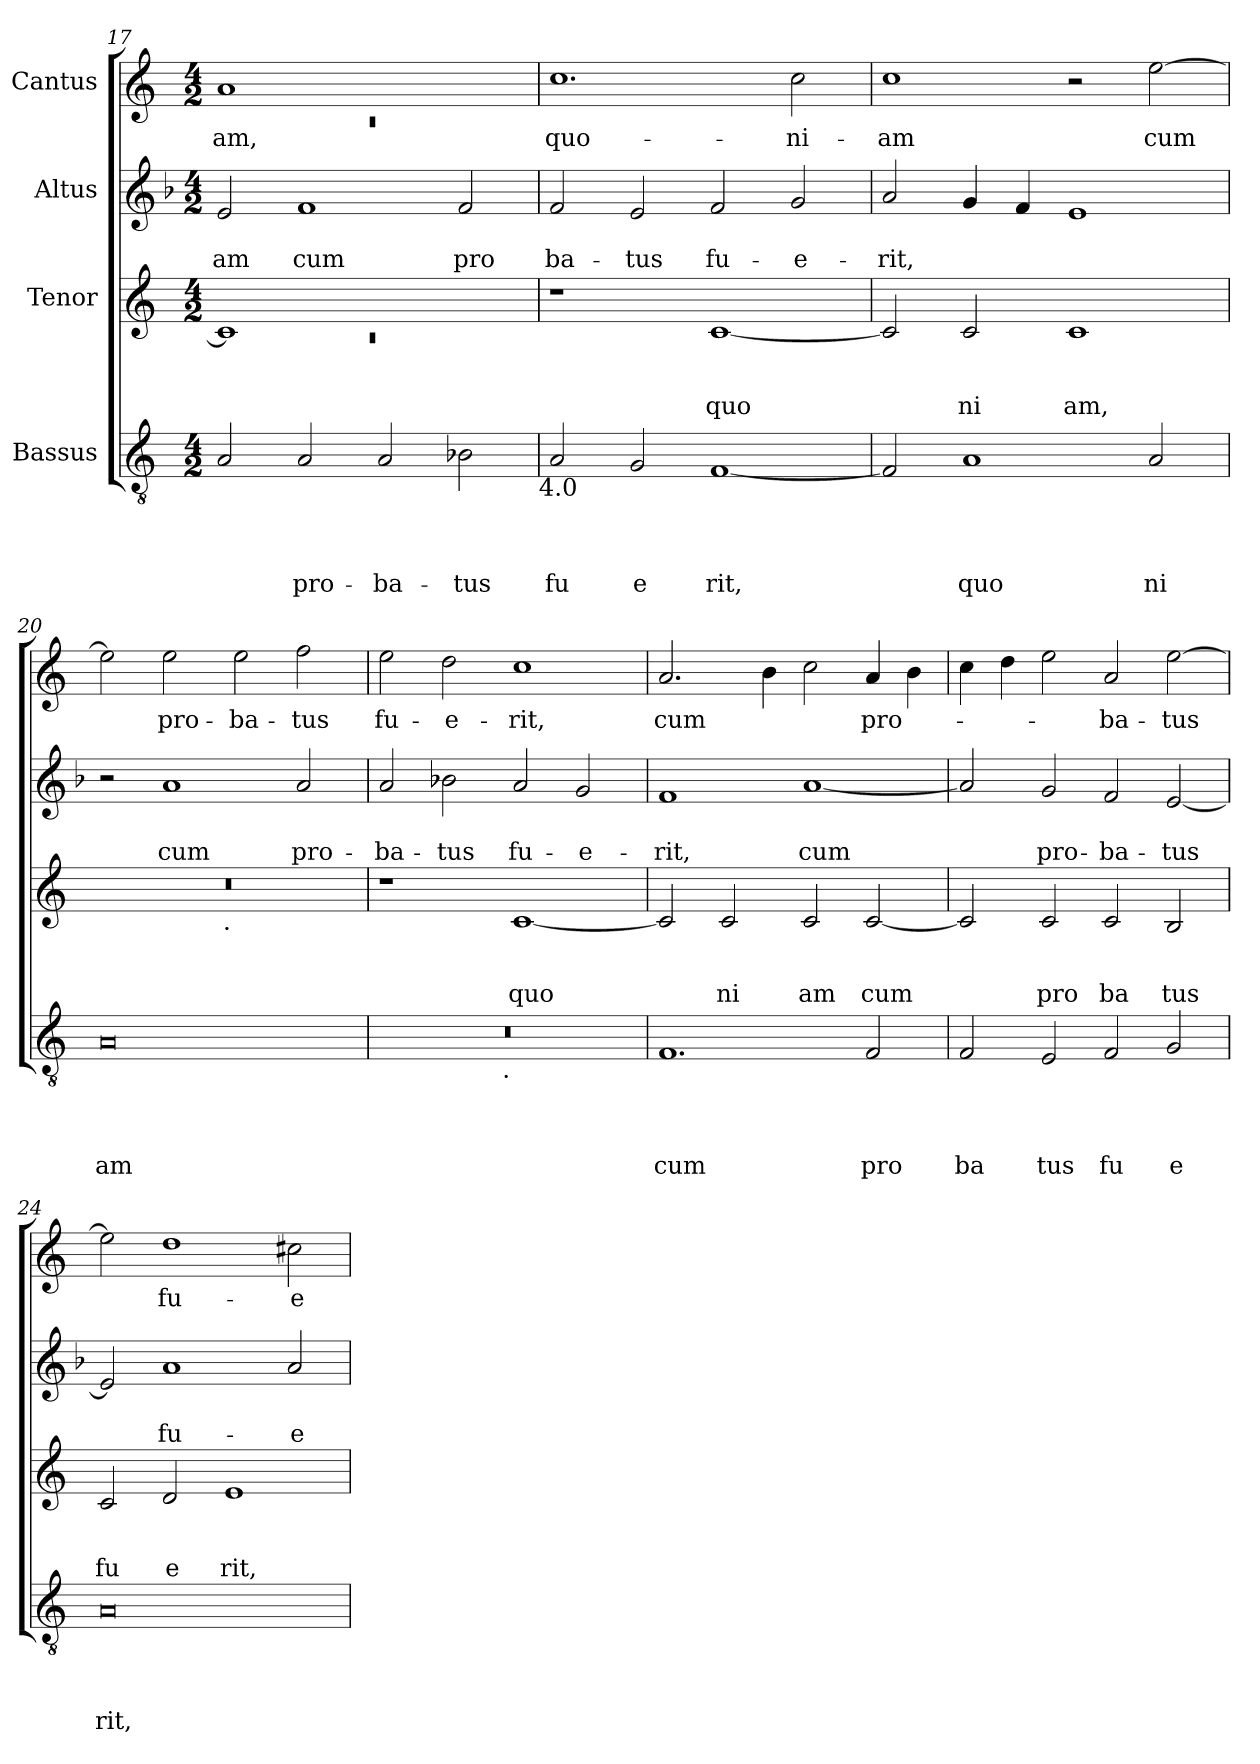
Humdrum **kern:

**kern	**text	**text	**text	**text	**kern	**text	**text	**text	**kern	**text	**text	**kern	**text
*part4	*part4	*part4	*part4	*part4	*part3	*part3	*part3	*part3	*part2	*part2	*part2	*part1	*part1
*staff4	*staff4	*staff4	*staff4	*staff4	*staff3	*staff3	*staff3	*staff3	*staff2	*staff2	*staff2	*staff1	*staff1
*I"Bassus	*	*	*	*	*I"Tenor	*	*	*	*I"Altus	*	*	*I"Cantus	*
*clefGv2	*	*	*	*	*clefG2	*	*	*	*clefG2	*	*	*clefG2	*
*ITrd-3c-5	*	*	*	*	*ITrd-3c-5	*	*	*	*	*	*	*ITrd-3c-5	*
*k[b-]	*	*	*	*	*k[b-]	*	*	*	*k[b-]	*	*	*k[b-]	*
*F:	*	*	*	*	*F:	*	*	*	*F:	*	*	*F:	*
*M4/2	*	*	*	*	*M4/2	*	*	*	*M4/2	*	*	*M4/2	*
=17	=17	=17	=17	=17	=17	=17	=17	=17	=17	=17	=17	=17	=17
*	*	*	*	*	*^	*	*	*	*	*	*	*^	*
!	!	!	!	!	!	!LO:N:vis=1	!	!	!	!	!	!LO:LY:b	!	!LO:N:vis=1	!LO:LY:b
2d/	.	.	.	.	1f]	0rc	.	.	.	2e/	.	am	1dd	0rc	am,
!	!	!	!	!LO:LY:b	!	!	!	!	!	!	!	!LO:LY:b	!	!	!
2d/	.	.	.	pro-	.	.	.	.	.	1f	.	cum	.	.	.
!	!	!	!	!LO:LY:b	!	!	!	!	!	!	!	!	!	!	!
2d/	.	.	.	-ba-	1ryy	.	.	.	.	.	.	.	1ryy	.	.
!	!	!	!	!LO:LY:b	!	!	!	!	!	!	!	!LO:LY:b	!	!	!
2e-X\	.	.	.	-tus	.	.	.	.	.	2f/	.	pro	.	.	.
*	*	*	*	*	*v	*v	*	*	*	*	*	*	*v	*v	*
!LO:TX:b:t=4.0	!	!	!	!	!	!	!	!	!	!	!	!	!
!!LO:PB:g=z
=18	=18	=18	=18	=18	=18	=18	=18	=18	=18	=18	=18	=18	=18
!	!	!	!	!LO:LY:b	!	!	!	!	!	!	!LO:LY:b	!	!LO:LY:b
2d/	.	.	.	fu	1r	.	.	.	2f/	.	ba-	1.ff	quo-
!	!	!	!	!LO:LY:b	!	!	!	!	!	!	!LO:LY:b	!	!
2c/	.	.	.	e	.	.	.	.	2e/	.	-tus	.	.
!	!	!	!	!LO:LY:b	!	!	!	!LO:LY:b	!	!	!LO:LY:b	!	!
[<1B-	.	.	.	rit,	[<1f	.	.	quo	2f/	.	fu-	.	.
!	!	!	!	!	!	!	!	!	!	!	!LO:LY:b	!	!LO:LY:b
.	.	.	.	.	.	.	.	.	2g/	.	-e-	2ff\	-ni-
=19	=19	=19	=19	=19	=19	=19	=19	=19	=19	=19	=19	=19	=19
!	!	!	!	!	!	!	!	!	!	!	!LO:LY:b	!	!LO:LY:b
2B-/]	.	.	.	.	2f/]	.	.	.	2a/	.	-rit,	1ff	-am
!	!	!	!	!LO:LY:b	!	!	!	!LO:LY:b	!	!	!	!	!
1d	.	.	.	quo	2f/	.	.	ni	4g/	.	.	.	.
.	.	.	.	.	.	.	.	.	4f/	.	.	.	.
!	!	!	!	!	!	!	!	!LO:LY:b	!	!	!	!	!
.	.	.	.	.	1f	.	.	am,	1e	.	.	2r	.
!	!	!	!	!LO:LY:b	!	!	!	!	!	!	!	!	!LO:LY:b
2d/	.	.	.	ni	.	.	.	.	.	.	.	[>2aa\	cum
=20	=20	=20	=20	=20	=20	=20	=20	=20	=20	=20	=20	=20	=20
!	!	!	!	!LO:LY:b	!	!	!	!	!	!	!	!	!
*	*	*	*	*	*^	*	*	*	*	*	*	*	*
0d	.	.	.	am	0r	2ryy	.	.	.	2r	.	.	2aa\]	.
!	!	!	!	!	!	!	!	!	!	!	!	!LO:LY:b	!	!LO:LY:b
.	.	.	.	.	.	4...ryy	.	.	.	1a	.	cum	2aa\	pro-
!	!	!	!	!	!	!LO:TX:b:t=.	!	!	!	!	!	!	!	!
.	.	.	.	.	.	1ryy	.	.	.	.	.	.	.	.
!	!	!	!	!	!	!	!	!	!	!	!	!	!	!LO:LY:b
.	.	.	.	.	.	.	.	.	.	.	.	.	2aa\	-ba-
!	!	!	!	!	!	!	!	!	!	!	!	!LO:LY:b	!	!LO:LY:b
.	.	.	.	.	.	.	.	.	.	2a/	.	pro-	2bb-\	-tus
.	.	.	.	.	.	32ryy	.	.	.	.	.	.	.	.
=21	=21	=21	=21	=21	=21	=21	=21	=21	=21	=21	=21	=21	=21	=21
!	!	!	!	!	!	!	!	!	!	!	!	!LO:LY:b	!	!LO:LY:b
*^	*	*	*	*	*v	*v	*	*	*	*	*	*	*	*
0r	2ryy	.	.	.	.	1r	.	.	.	2a/	.	-ba-	2aa\	fu-
!	!	!	!	!	!	!	!	!	!	!	!	!LO:LY:b	!	!LO:LY:b
.	4...ryy	.	.	.	.	.	.	.	.	2b-X\	.	-tus	2gg\	-e-
!	!LO:TX:b:t=.	!	!	!	!	!	!	!	!	!	!	!	!	!
.	1ryy	.	.	.	.	.	.	.	.	.	.	.	.	.
!	!	!	!	!	!	!	!	!	!LO:LY:b	!	!	!LO:LY:b	!	!LO:LY:b
.	.	.	.	.	.	[<1f	.	.	quo	2a/	.	fu-	1ff	-rit,
!	!	!	!	!	!	!	!	!	!	!	!	!LO:LY:b	!	!
.	.	.	.	.	.	.	.	.	.	2g/	.	-e-	.	.
.	32ryy	.	.	.	.	.	.	.	.	.	.	.	.	.
=22	=22	=22	=22	=22	=22	=22	=22	=22	=22	=22	=22	=22	=22	=22
!	!	!	!	!	!LO:LY:b	!	!	!	!	!	!	!LO:LY:b	!	!LO:LY:b
*v	*v	*	*	*	*	*	*	*	*	*	*	*	*	*
1.B-	.	.	.	cum	2f/]	.	.	.	1f	.	-rit,	2.dd/	cum
!	!	!	!	!	!	!	!	!LO:LY:b	!	!	!	!	!
.	.	.	.	.	2f/	.	.	ni	.	.	.	.	.
.	.	.	.	.	.	.	.	.	.	.	.	4ee\	.
!	!	!	!	!	!	!	!	!LO:LY:b	!	!	!LO:LY:b	!	!
.	.	.	.	.	2f/	.	.	am	[<1a	.	cum	2ff\	.
!	!	!	!	!LO:LY:b	!	!	!	!LO:LY:b	!	!	!	!	!LO:LY:b
2B-/	.	.	.	pro	[<2f/	.	.	cum	.	.	.	4dd/	pro-
.	.	.	.	.	.	.	.	.	.	.	.	4ee\	.
=23	=23	=23	=23	=23	=23	=23	=23	=23	=23	=23	=23	=23	=23
!	!	!	!	!LO:LY:b	!	!	!	!	!	!	!	!	!
2B-/	.	.	.	ba	2f/]	.	.	.	2a/]	.	.	4ff\	.
.	.	.	.	.	.	.	.	.	.	.	.	4gg\	.
!	!	!	!	!LO:LY:b	!	!	!	!LO:LY:b	!	!	!LO:LY:b	!	!
2A/	.	.	.	tus	2f/	.	.	pro	2g/	.	pro-	2aa\	.
!	!	!	!	!LO:LY:b	!	!	!	!LO:LY:b	!	!	!LO:LY:b	!	!LO:LY:b
2B-/	.	.	.	fu	2f/	.	.	ba	2f/	.	-ba-	2dd/	-ba-
!	!	!	!	!LO:LY:b	!	!	!	!LO:LY:b	!	!	!LO:LY:b	!	!LO:LY:b
2c/	.	.	.	e	2e/	.	.	tus	[<2e/	.	-tus	[>2aa\	-tus
=24	=24	=24	=24	=24	=24	=24	=24	=24	=24	=24	=24	=24	=24
!	!	!	!	!LO:LY:b	!	!	!	!LO:LY:b	!	!	!	!	!
0d	.	.	.	rit,	2f/	.	.	fu	2e/]	.	.	2aa\]	.
!	!	!	!	!	!	!	!	!LO:LY:b	!	!	!LO:LY:b	!	!LO:LY:b
.	.	.	.	.	2g/	.	.	e	1a	.	fu-	1gg	fu-
!	!	!	!	!	!	!	!	!LO:LY:b	!	!	!	!	!
.	.	.	.	.	1a	.	.	rit,	.	.	.	.	.
!	!	!	!	!	!	!	!	!	!	!	!LO:LY:b	!	!LO:LY:b
.	.	.	.	.	.	.	.	.	2a/	.	-e-	2ff#\	-e-
=	=	=	=	=	=	=	=	=	=	=	=	=	=
*-	*-	*-	*-	*-	*-	*-	*-	*-	*-	*-	*-	*-	*-
